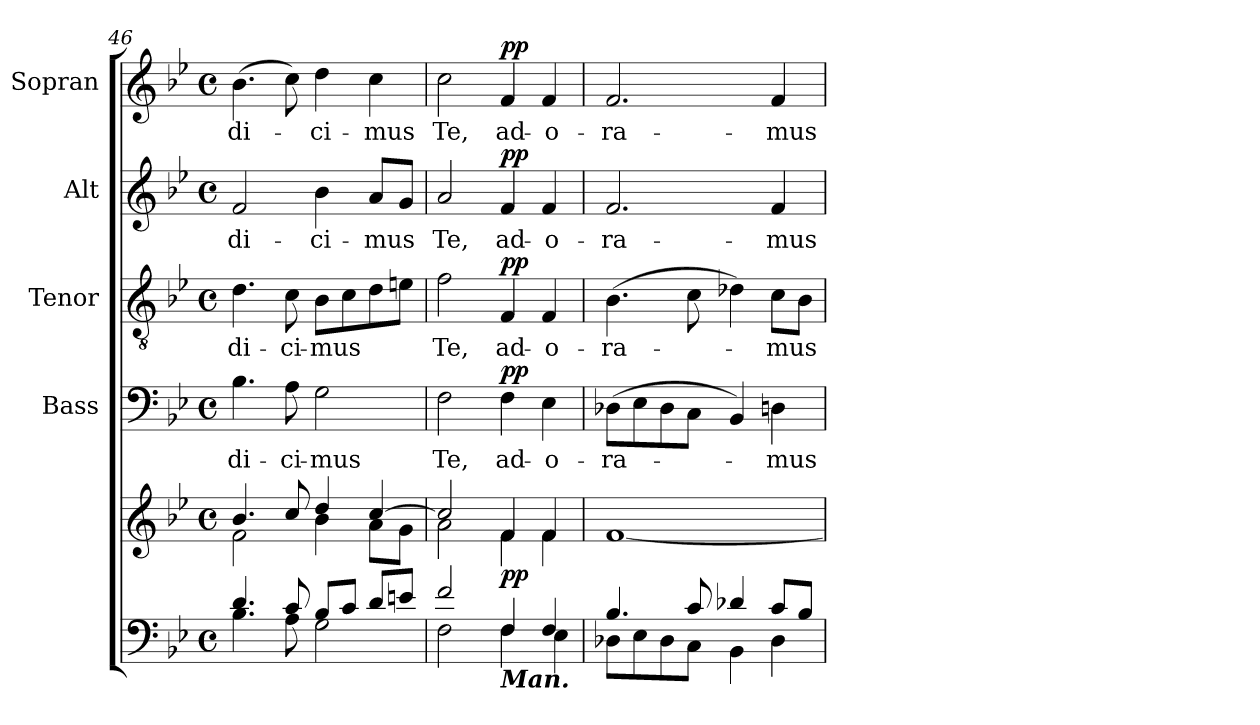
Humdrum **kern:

**kern	**kern	**dynam	**kern	**text	**dynam	**kern	**text	**dynam	**kern	**text	**dynam	**kern	**text	**dynam
*part5	*part5	*part5	*part4	*part4	*part4	*part3	*part3	*part3	*part2	*part2	*part2	*part1	*part1	*part1
*staff6	*staff5	*staff5/6	*staff4	*staff4	*staff4	*staff3	*staff3	*staff3	*staff2	*staff2	*staff2	*staff1	*staff1	*staff1
*	*	*	*I"Bass	*	*	*I"Tenor	*	*	*I"Alt	*	*	*I"Sopran	*	*
*	*	*	*I'B.	*	*	*I'T.	*	*	*I'A.	*	*	*I'S.	*	*
*clefF4	*clefG2	*	*clefF4	*	*	*clefGv2	*	*	*clefG2	*	*	*clefG2	*	*
*k[b-e-]	*k[b-e-]	*	*k[b-e-]	*	*	*k[b-e-]	*	*	*k[b-e-]	*	*	*k[b-e-]	*	*
*B-:	*B-:	*	*B-:	*	*	*B-:	*	*	*B-:	*	*	*B-:	*	*
*M4/4	*M4/4	*	*M4/4	*	*	*M4/4	*	*	*M4/4	*	*	*M4/4	*	*
*met(c)	*met(c)	*	*met(c)	*	*	*met(c)	*	*	*met(c)	*	*	*met(c)	*	*
=46	=46	=46	=46	=46	=46	=46	=46	=46	=46	=46	=46	=46	=46	=46
*^	*^	*	*	*	*	*	*	*	*	*	*	*	*	*
!	!	!	!	!	!	!LO:LY:b	!	!	!LO:LY:b	!	!	!LO:LY:b	!	!	!LO:LY:b	!
4.d/	4.B-\	4.b-/	2f\	.	4.B-\	-di-	.	4.d\	-di-	.	2f/	-di-	.	(>4.b-\	-di-	.
!	!	!	!	!	!	!LO:LY:b	!	!	!LO:LY:b	!	!	!	!	!	!	!
8c/	8A\	8cc/	.	.	8A\	-ci-	.	8c\	-ci-	.	.	.	.	8cc\)	.	.
!	!	!	!	!	!	!LO:LY:b	!	!	!LO:LY:b	!	!	!LO:LY:b	!	!	!LO:LY:b	!
8B-/L	2G\	4dd/	4b-\	.	2G\	-mus	.	8B-\L	-mus	.	4b-\	-ci-	.	4dd\	-ci-	.
8c/J	.	.	.	.	.	.	.	8c\	.	.	.	.	.	.	.	.
!	!	!	!	!	!	!	!	!	!	!	!	!LO:LY:b	!	!	!LO:LY:b	!
8d/L	.	[>4cc/	8a\L	.	.	.	.	8d\	.	.	8a/L	-mus	.	4cc\	-mus	.
8en/J	.	.	8g\J	.	.	.	.	8en\J	.	.	8g/J	.	.	.	.	.
!!LO:LB:g=z
=47	=47	=47	=47	=47	=47	=47	=47	=47	=47	=47	=47	=47	=47	=47	=47	=47
!	!	!	!	!	!	!LO:LY:b	!	!	!LO:LY:b	!	!	!LO:LY:b	!	!	!LO:LY:b	!
2f/	2F\	2cc/]	2a\	.	2F\	Te,	.	2f\	Te,	.	2a/	Te,	.	2cc\	Te,	.
!LO:TX:b:Bi:t=Man.	!	!	!	!	!	!	!	!	!	!	!	!	!	!	!	!
!	!	!	!	!LO:DY:b	!	!LO:LY:b	!LO:DY:a	!	!LO:LY:b	!LO:DY:a	!	!LO:LY:b	!LO:DY:a	!	!LO:LY:b	!LO:DY:a
4F/	4F\	4f/	4f\	pp	4F\	ad-	pp	4F/	ad-	pp	4f/	ad-	pp	4f/	ad-	pp
!	!	!	!	!	!	!LO:LY:b	!	!	!LO:LY:b	!	!	!LO:LY:b	!	!	!LO:LY:b	!
4F/	4E-\	4f/	4f\	.	4E-\	-o-	.	4F/	-o-	.	4f/	-o-	.	4f/	-o-	.
=48	=48	=48	=48	=48	=48	=48	=48	=48	=48	=48	=48	=48	=48	=48	=48	=48
!	!	!	!	!	!	!LO:LY:b	!	!	!LO:LY:b	!	!	!LO:LY:b	!	!	!LO:LY:b	!
*	*	*v	*v	*	*	*	*	*	*	*	*	*	*	*	*	*
4.B-/	8D-X\L	[1f	.	(>8D-X\L	-ra-	.	(>4.B-\	-ra-	.	2.f/	-ra-	.	2.f/	-ra-	.
.	8E-\	.	.	8E-\	.	.	.	.	.	.	.	.	.	.	.
.	8D-\	.	.	8D-\	.	.	.	.	.	.	.	.	.	.	.
8c/	8C\J	.	.	8C\J	.	.	8c\	.	.	.	.	.	.	.	.
4d-X/	4BB-\	.	.	4BB-/)	.	.	4d-X\)	.	.	.	.	.	.	.	.
!	!	!	!	!	!LO:LY:b	!	!	!LO:LY:b	!	!	!LO:LY:b	!	!	!LO:LY:b	!
8c/L	4D-\	.	.	4Dn\	-mus	.	8c\L	-mus	.	4f/	-mus	.	4f/	-mus	.
8B-/J	.	.	.	.	.	.	8B-\J	.	.	.	.	.	.	.	.
*v	*v	*	*	*	*	*	*	*	*	*	*	*	*	*	*
=	=	=	=	=	=	=	=	=	=	=	=	=	=	=
*-	*-	*-	*-	*-	*-	*-	*-	*-	*-	*-	*-	*-	*-	*-
